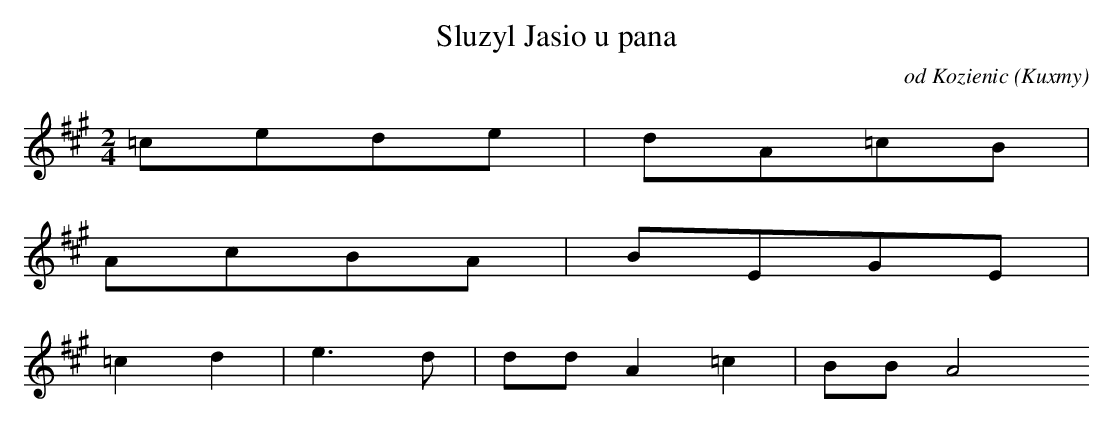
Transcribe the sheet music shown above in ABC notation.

X:1
T: Sluzyl Jasio u pana
O: od Kozienic (Kuxmy)
M: 2/4
L: 1/8
K: A
=cede | dA=cB |
AcBA | BEGE |
=c2d2 | e3d | ddA2=c2 | BBA4
